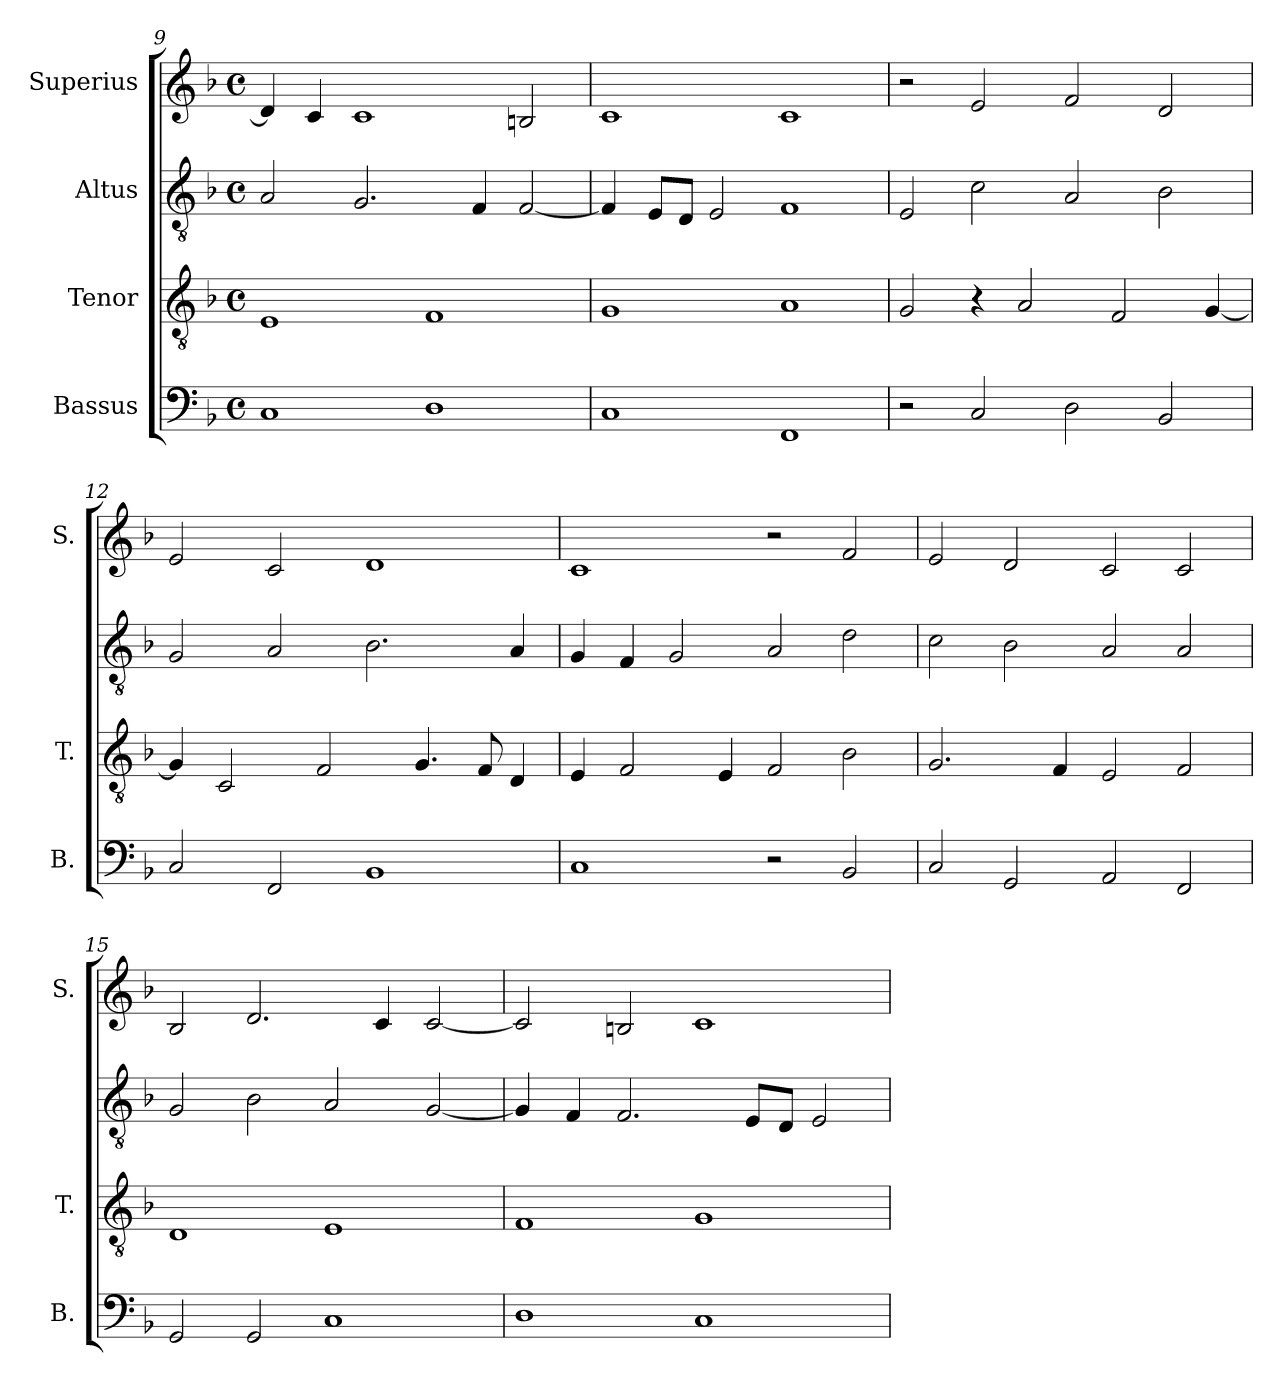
**kern	**kern	**kern	**kern
*part4	*part3	*part2	*part1
*staff4	*staff3	*staff2	*staff1
*I"Bassus	*I"Tenor	*I"Altus	*I"Superius
*I'B.	*I'T.	*	*I'S.
*clefF4	*clefGv2	*clefGv2	*clefG2
*	*ITrd7c12	*ITrd7c12	*
*k[b-]	*k[b-]	*k[b-]	*k[b-]
*F:	*F:	*F:	*F:
*M4/4	*M4/4	*M4/4	*M4/4
*met(c)	*met(c)	*met(c)	*met(c)
=9	=9	=9	=9
1Ci	1EEi	2AAi/	4di/]
.	.	.	4ci/
.	.	2.GGi/	1ci
1Di	1FFi	.	.
.	.	4FFi/	.
.	.	[<2FFi/	2Bni/
!!LO:PB:g=z
=10	=10	=10	=10
1Ci	1GGi	4FFi/]	1ci
.	.	8EEi/L	.
.	.	8DDi/J	.
.	.	2EEi/	.
1FFi	1AAi	1FFi	1ci
=11	=11	=11	=11
2r	2GGi/	2EEi/	2r
2Ci/	4r	2Ci\	2ei/
.	2AAi/	.	.
2Di\	.	2AAi/	2fi/
.	2FFi/	.	.
2BB-i/	.	2BB-i\	2di/
.	[<4GGi/	.	.
=12	=12	=12	=12
2Ci/	4GGi/]	2GGi/	2ei/
.	2CCi/	.	.
2FFi/	.	2AAi/	2ci/
.	2FFi/	.	.
1BB-i	.	2.BB-i\	1di
.	4.GGi/	.	.
.	8FFi/	.	.
.	4DDi/	4AAi/	.
!!LO:LB:g=z
=13	=13	=13	=13
1Ci	4EEi/	4GGi/	1ci
.	2FFi/	4FFi/	.
.	.	2GGi/	.
.	4EEi/	.	.
2r	2FFi/	2AAi/	2r
2BB-i/	2BB-i\	2Di\	2fi/
=14	=14	=14	=14
2Ci/	2.GGi/	2Ci\	2ei/
2GGi/	.	2BB-i\	2di/
.	4FFi/	.	.
2AAi/	2EEi/	2AAi/	2ci/
2FFi/	2FFi/	2AAi/	2ci/
=15	=15	=15	=15
2GGi/	1DDi	2GGi/	2B-i/
2GGi/	.	2BB-i\	2.di/
1Ci	1EEi	2AAi/	.
.	.	.	4ci/
.	.	[<2GGi/	[<2ci/
!!LO:LB:g=z
=16	=16	=16	=16
1Di	1FFi	4GGi/]	2ci/]
.	.	4FFi/	.
.	.	2.FFi/	2Bni/
1Ci	1GGi	.	1ci
.	.	8EEi/L	.
.	.	8DDi/J	.
.	.	2EEi/	.
=	=	=	=
*-	*-	*-	*-
